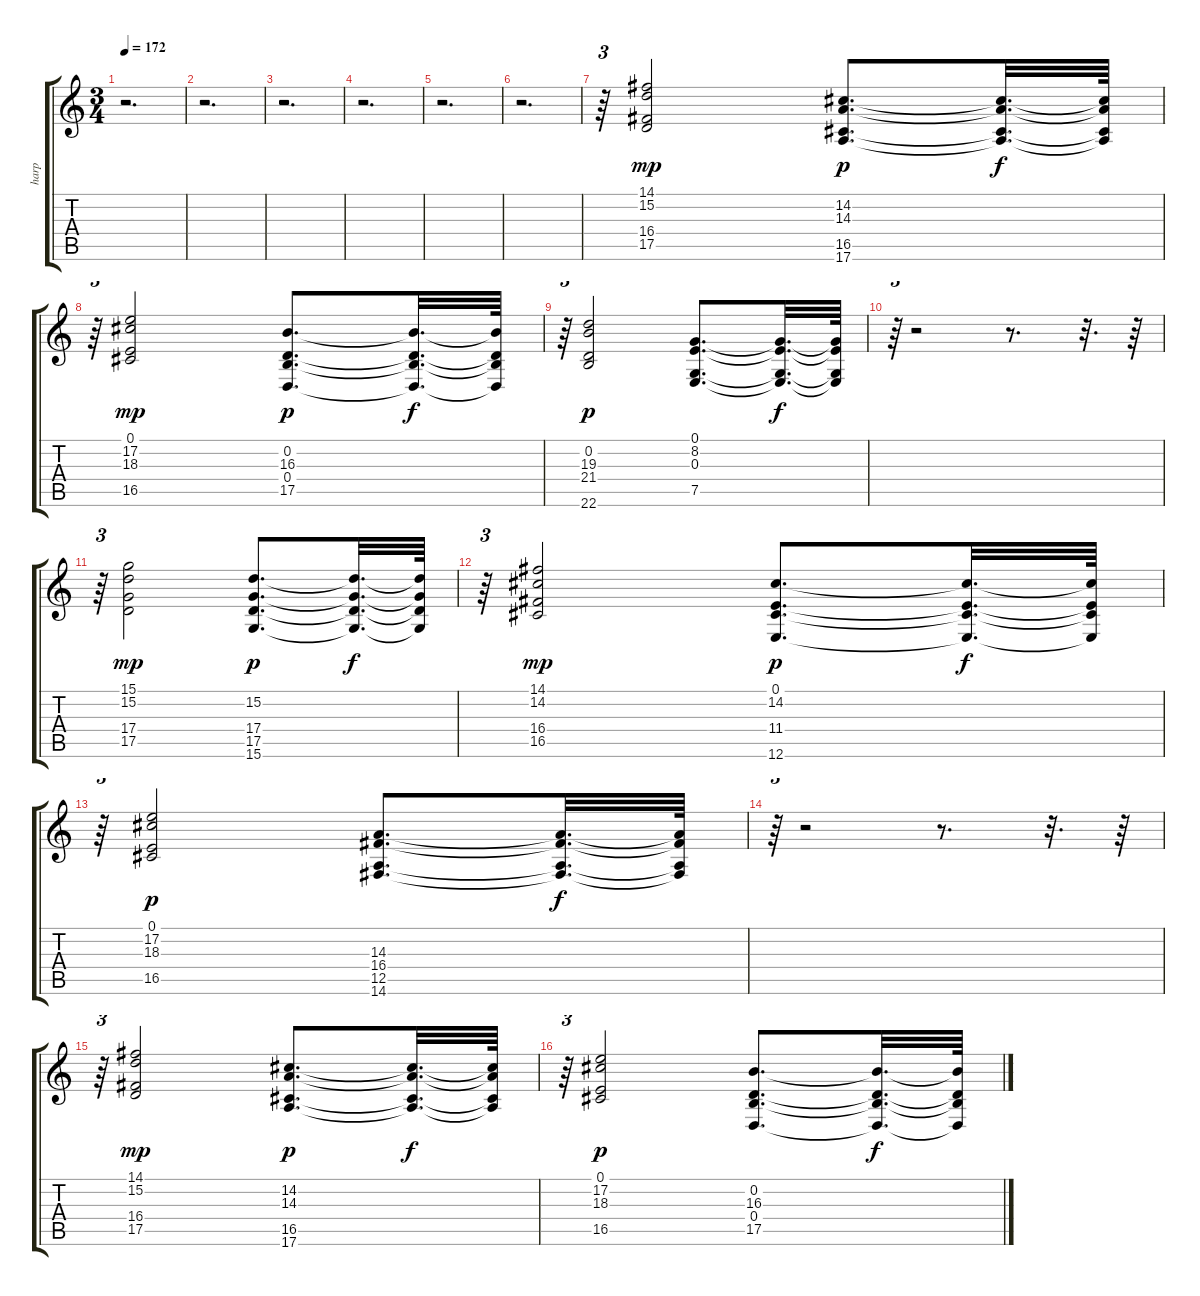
\track ("harp" "harp") {instrument orchestralharp}
\staff {score tabs}
\tuning (E4 B3 G3 D3 A2 E2) {hide}
\ts (3 4)
\tempo 172
\clef g2
\ks c
r.2{d dy f} |
r.2{d} |
r.2{d} |
r.2{d} |
r.2{d} |
r.2{d} |
r.64{tu (3 2)} (14.1 15.2 16.4 17.5).2{dy mp} (14.2 14.3 16.5 17.6).8{d dy p} (14.2{t} 14.3{t} 16.5{t} 17.6{t}).32{d dy f} (14.2{t} 14.3{t} 16.5{t} 17.6{t}).64 |
r.64{tu (3 2)} (0.1 17.2 18.3 16.5).2{dy mp} (0.2 16.3 0.4 17.5).8{d dy p} (0.2{t} 16.3{t} 0.4{t} 17.5{t}).32{d dy f} (0.2{t} 16.3{t} 0.4{t} 17.5{t}).64 |
r.64{tu (3 2)} (0.2 19.3 21.4 22.6).2{dy p} (0.1 8.2 0.3 7.5).8{d} (0.1{t} 8.2{t} 0.3{t} 7.5{t}).32{d dy f} (0.1{t} 8.2{t} 0.3{t} 7.5{t}).64 |
r.64{tu (3 2)} r.2 r.8{d} r.32{d} r.64 |
r.64{tu (3 2)} (15.1 15.2 17.4 17.5).2{dy mp} (15.2 17.4 17.5 15.6).8{d dy p} (15.2{t} 17.4{t} 17.5{t} 15.6{t}).32{d dy f} (15.2{t} 17.4{t} 17.5{t} 15.6{t}).64 |
r.64{tu (3 2)} (14.1 14.2 16.4 16.5).2{dy mp} (0.1 14.2 11.4 12.6).8{d dy p} (0.1{t} 14.2{t} 11.4{t} 12.6{t}).32{d dy f} (0.1{t} 14.2{t} 11.4{t} 12.6{t}).64 |
r.64{tu (3 2)} (0.1 17.2 18.3 16.5).2{dy p} (14.3 16.4 12.5 14.6).8{d} (14.3{t} 16.4{t} 12.5{t} 14.6{t}).32{d dy f} (14.3{t} 16.4{t} 12.5{t} 14.6{t}).64 |
r.64{tu (3 2)} r.2 r.8{d} r.32{d} r.64 |
r.64{tu (3 2)} (14.1 15.2 16.4 17.5).2{dy mp} (14.2 14.3 16.5 17.6).8{d dy p} (14.2{t} 14.3{t} 16.5{t} 17.6{t}).32{d dy f} (14.2{t} 14.3{t} 16.5{t} 17.6{t}).64 |
r.64{tu (3 2)} (0.1 17.2 18.3 16.5).2{dy p} (0.2 16.3 0.4 17.5).8{d} (0.2{t} 16.3{t} 0.4{t} 17.5{t}).32{d dy f} (0.2{t} 16.3{t} 0.4{t} 17.5{t}).64
